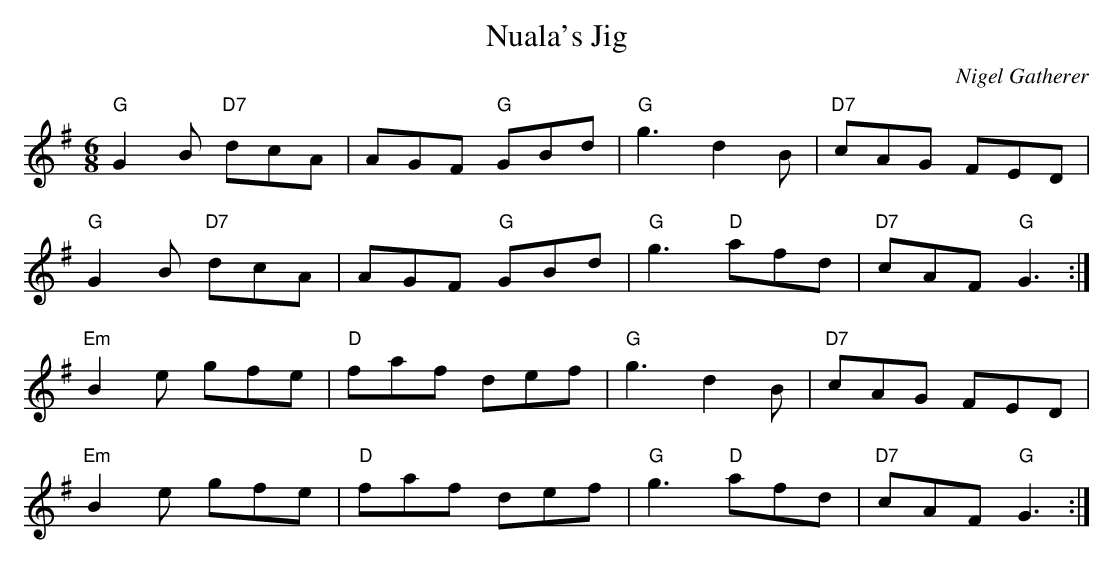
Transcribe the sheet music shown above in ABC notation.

X:1
T:Nuala's Jig
C:Nigel Gatherer
M:6/8
L:1/8
K:G
"G"G2B "D7"dcA | AGF "G"GBd | "G"g3  d2B | "D7"cAG FED |
"G"G2B "D7"dcA | AGF "G"GBd | "G"g3  "D"afd | "D7"cAF "G"G3 :|
"Em"B2e gfe | "D"faf def | "G"g3  d2B | "D7"cAG FED |
"Em"B2e gfe | "D"faf def | "G"g3  "D"afd | "D7"cAF "G"G3 :|
